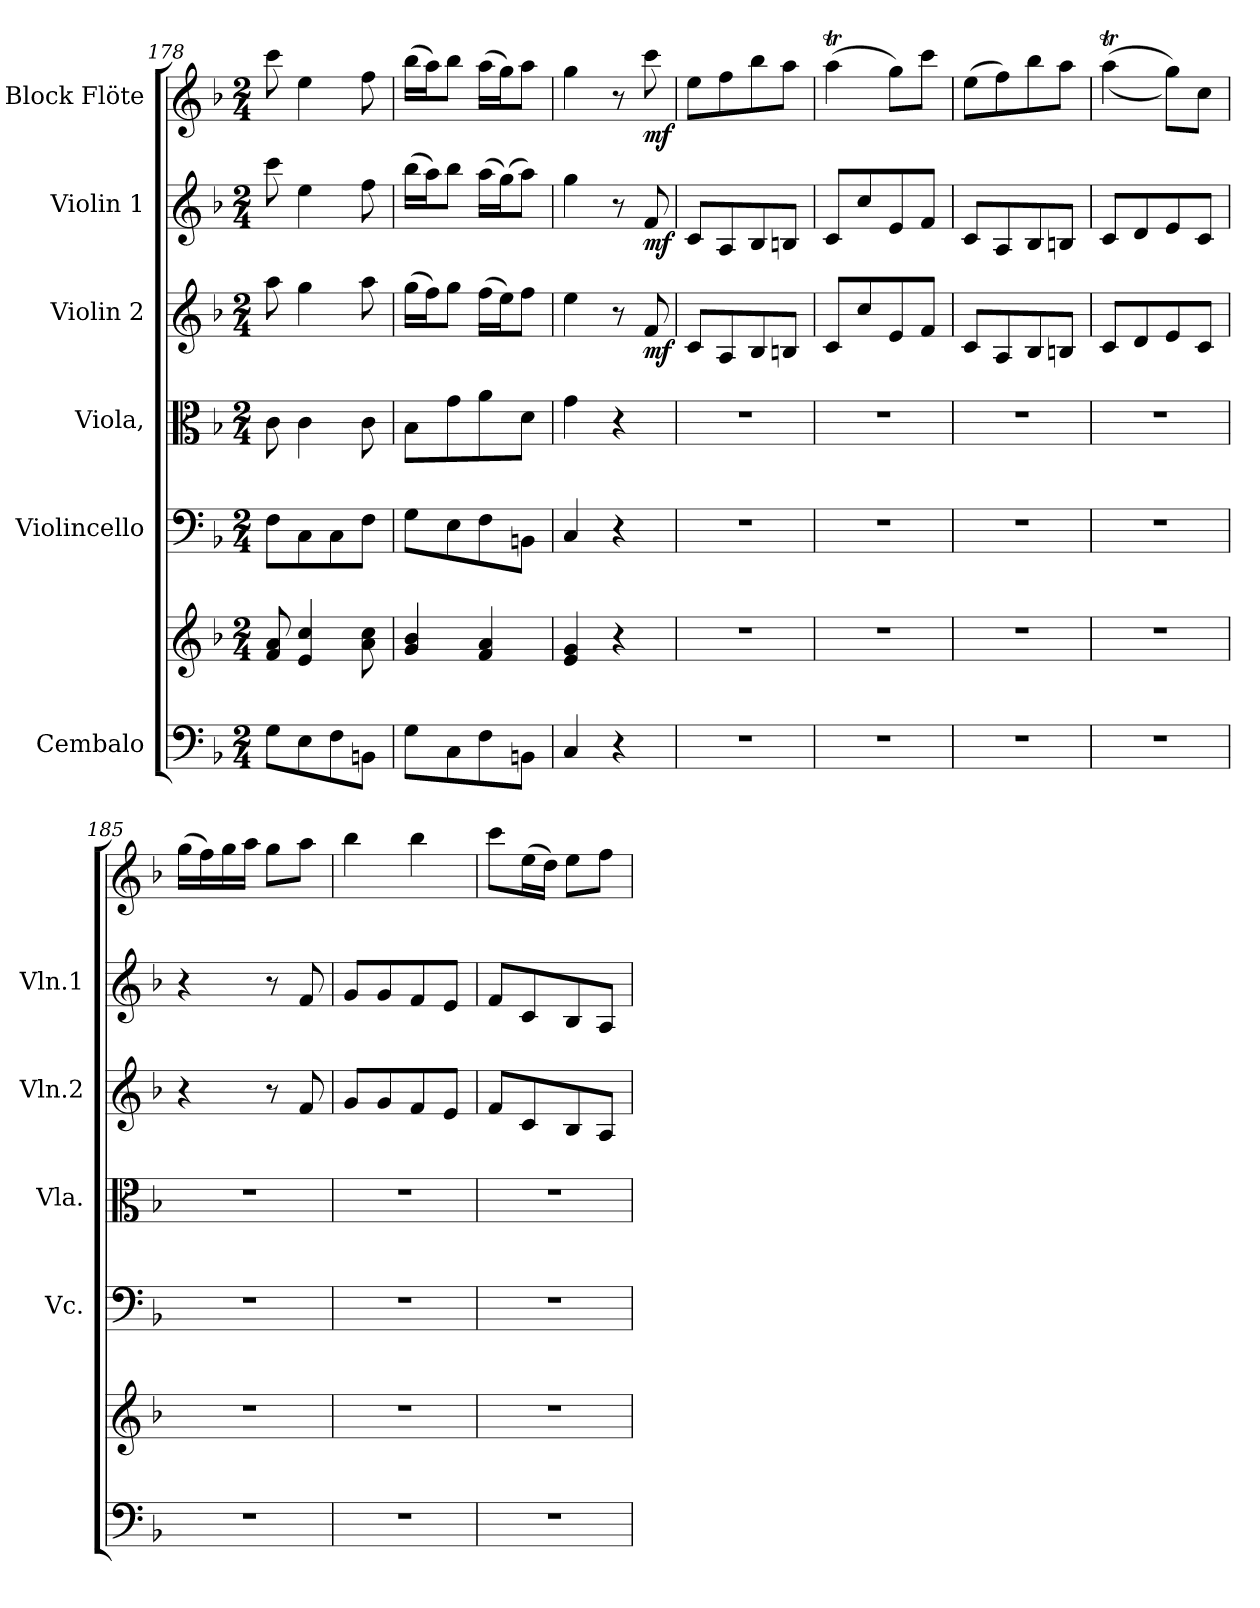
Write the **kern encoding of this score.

**kern	**kern	**kern	**kern	**kern	**dynam	**kern	**dynam	**kern	**dynam
*part6	*part6	*part5	*part4	*part3	*part3	*part2	*part2	*part1	*part1
*staff7	*staff6	*staff5	*staff4	*staff3	*staff3	*staff2	*staff2	*staff1	*staff1
*I"Cembalo	*	*I"Violincello	*I"Viola,	*I"Violin 2	*	*I"Violin 1	*	*I"Block Flöte	*
*	*	*I'Vc.	*I'Vla.	*I'Vln.2	*	*I'Vln.1	*	*	*
*clefF4	*clefG2	*clefF4	*clefC3	*clefG2	*	*clefG2	*	*clefG2	*
*k[b-]	*k[b-]	*k[b-]	*k[b-]	*k[b-]	*	*k[b-]	*	*k[b-]	*
*M2/4	*M2/4	*M2/4	*M2/4	*M2/4	*	*M2/4	*	*M2/4	*
=178	=178	=178	=178	=178	=178	=178	=178	=178	=178
8G\L	8f/ 8a/	8F\L	8c\	8aa\	.	8ccc\	.	8ccc\	.
8E\	4e/ 4cc/	8C\	4c\	4gg\	.	4ee\	.	4ee\	.
8F\	.	8C\	.	.	.	.	.	.	.
8BBn\J	8a\ 8cc\	8F\J	8c\	8aa\	.	8ff\	.	8ff\	.
=179	=179	=179	=179	=179	=179	=179	=179	=179	=179
8G\L	4g/ 4b-/	8G\L	8B-\L	(>16gg\LL	.	(>16bb-\LL	.	(>16bb-\LL	.
.	.	.	.	16ff\J)	.	16aa\J)	.	16aa\J)	.
8C\	.	8E\	8g\	8gg\J	.	8bb-\J	.	8bb-\J	.
8F\	4f/ 4a/	8F\	8a\	(>16ff\LL	.	(>16aa\LL	.	(>16aa\LL	.
.	.	.	.	16ee\J)	.	(16gg\J)	.	16gg\J)	.
8BBn\J	.	8BBn\J	8d\J	8ff\J	.	8aa\J)	.	8aa\J	.
=180	=180	=180	=180	=180	=180	=180	=180	=180	=180
4C/	4e/ 4g/	4C/	4g\	4ee\	.	4gg\	.	4gg\	.
4r	4r	4r	4r	8r	.	8r	.	8r	.
!	!	!	!	!	!LO:DY:b	!	!LO:DY:b	!	!LO:DY:b
.	.	.	.	8f/	mf	8f/	mf	8ccc\	mf
=181	=181	=181	=181	=181	=181	=181	=181	=181	=181
2r	2r	2r	2r	8c/L	.	8c/L	.	8ee\L	.
.	.	.	.	8A/	.	8A/	.	8ff\	.
.	.	.	.	8B-/	.	8B-/	.	8bb-\	.
.	.	.	.	8Bn/J	.	8Bn/J	.	8aa\J	.
!!LO:PB:g=z
=182	=182	=182	=182	=182	=182	=182	=182	=182	=182
2r	2r	2r	2r	8c/L	.	8c/L	.	(>4aat\	.
.	.	.	.	8cc/	.	8cc/	.	.	.
.	.	.	.	8e/	.	8e/	.	8gg\L)	.
.	.	.	.	8f/J	.	8f/J	.	8ccc\J	.
=183	=183	=183	=183	=183	=183	=183	=183	=183	=183
2r	2r	2r	2r	8c/L	.	8c/L	.	(>8ee\L	.
.	.	.	.	8A/	.	8A/	.	8ff\)	.
.	.	.	.	8B-/	.	8B-/	.	8bb-\	.
.	.	.	.	8Bn/J	.	8Bn/J	.	8aa\J	.
=184	=184	=184	=184	=184	=184	=184	=184	=184	=184
2r	2r	2r	2r	8c/L	.	8c/L	.	(>(>4aat\	.
.	.	.	.	8d/	.	8d/	.	.	.
.	.	.	.	8e/	.	8e/	.	8gg\L))	.
.	.	.	.	8c/J	.	8c/J	.	8cc\J	.
=185	=185	=185	=185	=185	=185	=185	=185	=185	=185
2r	2r	2r	2r	4r	.	4r	.	(>16gg\LL	.
.	.	.	.	.	.	.	.	16ff\)	.
.	.	.	.	.	.	.	.	16gg\	.
.	.	.	.	.	.	.	.	16aa\JJ	.
.	.	.	.	8r	.	8r	.	8gg\L	.
.	.	.	.	8f/	.	8f/	.	8aa\J	.
=186	=186	=186	=186	=186	=186	=186	=186	=186	=186
2r	2r	2r	2r	8g/L	.	8g/L	.	4bb-\	.
.	.	.	.	8g/	.	8g/	.	.	.
.	.	.	.	8f/	.	8f/	.	4bb-\	.
.	.	.	.	8e/J	.	8e/J	.	.	.
=187	=187	=187	=187	=187	=187	=187	=187	=187	=187
2r	2r	2r	2r	8f/L	.	8f/L	.	8ccc\L	.
.	.	.	.	8c/	.	8c/	.	(>16ee\L	.
.	.	.	.	.	.	.	.	16dd\JJ)	.
.	.	.	.	8B-/	.	8B-/	.	8ee\L	.
.	.	.	.	8A/J	.	8A/J	.	8ff\J	.
=	=	=	=	=	=	=	=	=	=
*-	*-	*-	*-	*-	*-	*-	*-	*-	*-
